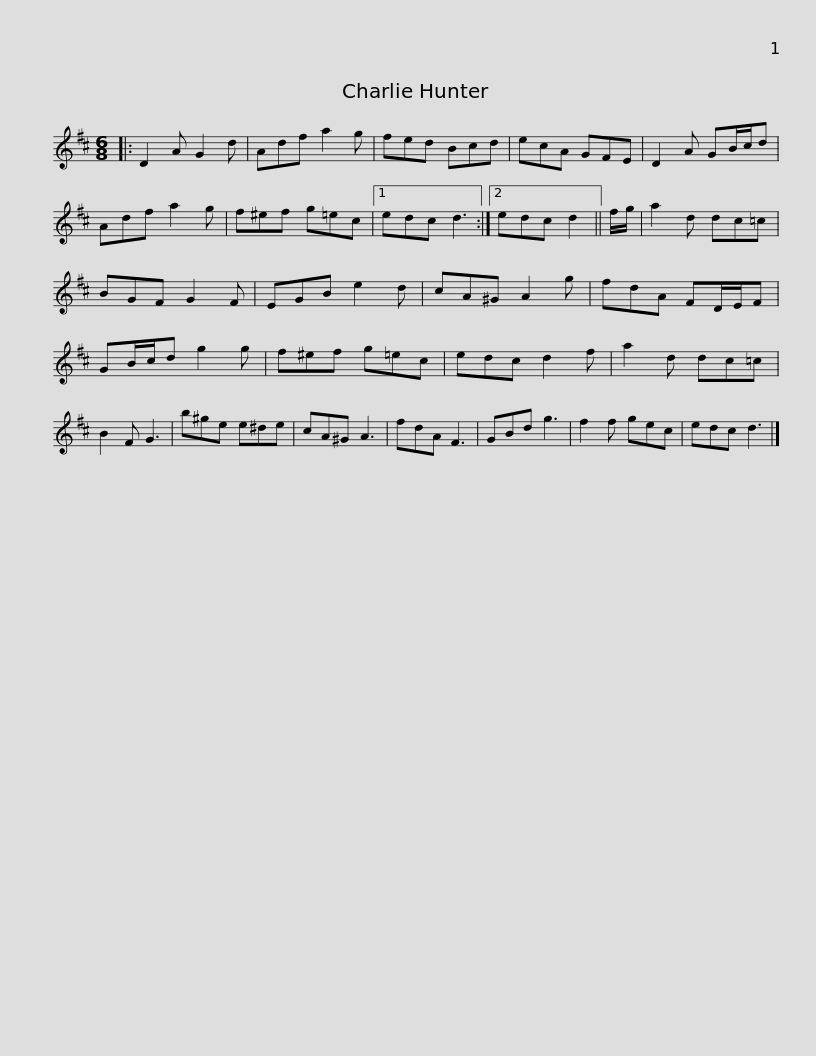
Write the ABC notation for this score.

X:1
L:1/8
M:6/8
I:linebreak $
K:D
V:1 treble
V:1
|: D2 A G2 d | Adf a2 g | fed Bcd | ecA GFE | D2 A GB/c/d | %5
 Adf a2 g | f^ef g=ec |1$ edc d3 :|2 edc d2 || f/g/ | %10
 a2 d dc=c | BGF G2 F | EGB e2 d | cA^G A2 g | fdA FD/E/F |$ %15
 GB/c/d g2 g | f^ef g=ec | edc d2 f | a2 d dc=c | B2 F G3 | %20
 b^ge e^de | cA^G A3 |$ fdA F3 | GBd g3 | f2 f gec | %25
 edc d3 |] %26
